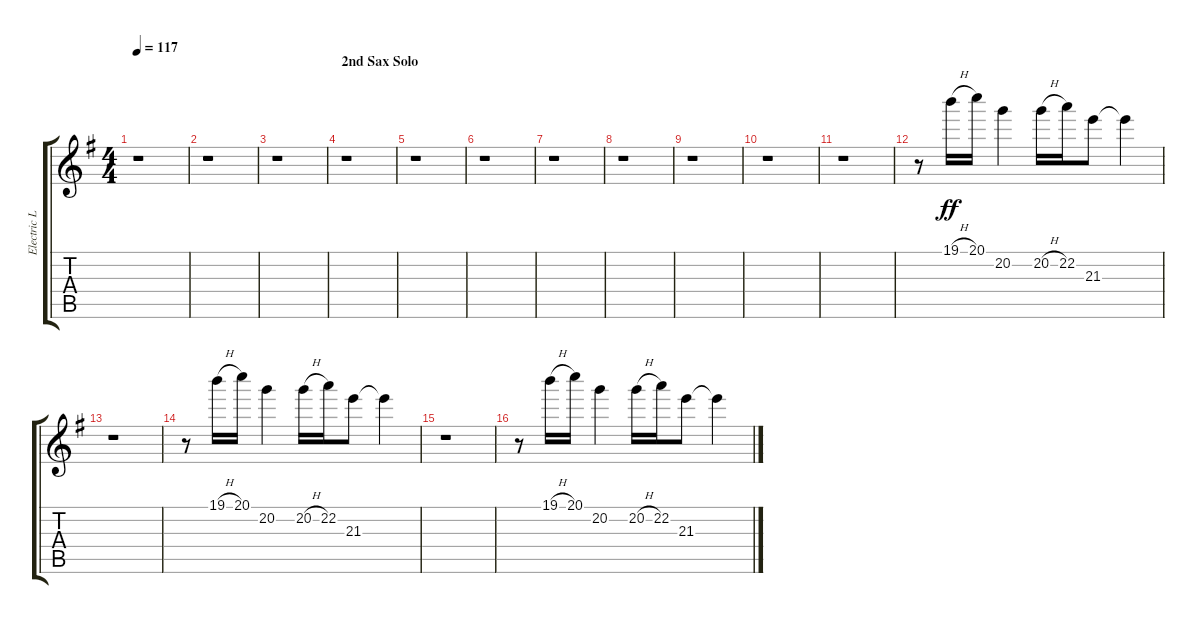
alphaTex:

\track ("Electric Lead G." "Electric L") {instrument overdrivenguitar}
\staff {score tabs}
\tuning (E4 B3 G3 D3 A2 E2) {hide}
\ts (4 4)
\tempo 117
\clef g2
\ks g
r.1{dy ff} |
r.1 |
r.1 |
\section ("" "2nd Sax Solo")
r.1 |
r.1 |
r.1 |
r.1 |
r.1 |
r.1 |
r.1 |
r.1 |
r.8 19.1{h}.16 20.1.16 20.2.4 20.2{h}.16 22.2.16 21.3.8 21.3{t}.4 |
r.1 |
r.8 19.1{h}.16 20.1.16 20.2.4 20.2{h}.16 22.2.16 21.3.8 21.3{t}.4 |
r.1 |
r.8 19.1{h}.16 20.1.16 20.2.4 20.2{h}.16 22.2.16 21.3.8 21.3{t}.4
